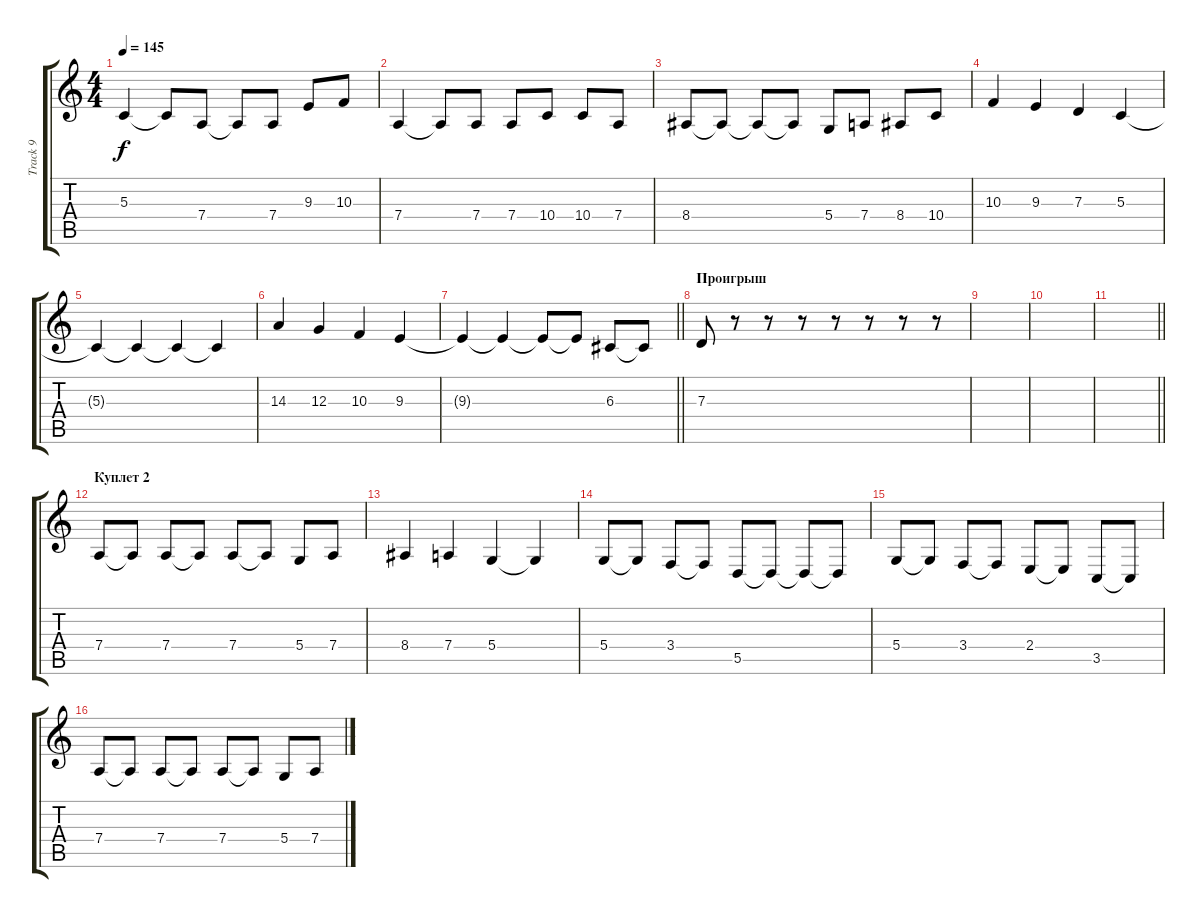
\track ("Track 9" "Track 9") {instrument bassoon}
\staff {score tabs}
\tuning (E4 B3 G3 D3 A2 E2) {hide}
\ts (4 4)
\tempo 145
\clef g2
\ks c
5.3{t}.4{dy f} 5.3{t}.8 7.4.8 7.4{t}.8 7.4.8 9.3.8 10.3.8 |
7.4.4 7.4{t}.8 7.4.8 7.4.8 10.4.8 10.4.8 7.4.8 |
8.4.8 8.4{t}.8 8.4{t}.8 8.4{t}.8 5.4.8 7.4.8 8.4.8 10.4.8 |
10.3.4 9.3.4 7.3.4 5.3.4 |
5.3{t}.4 5.3{t}.4 5.3{t}.4 5.3{t}.4 |
14.3.4 12.3.4 10.3.4 9.3.4 |
\barLineRight lightlight
9.3{t}.4 9.3{t}.4 9.3{t}.8 9.3{t}.8 6.3.8 6.3{t}.8 |
\section ("" "Проигрыш")
7.3.8 r.8 r.8 r.8 r.8 r.8 r.8 r.8 |
|
|
\barLineRight lightlight
|
\section ("" "Куплет 2")
7.4.8 7.4{t}.8 7.4.8 7.4{t}.8 7.4.8 7.4{t}.8 5.4.8 7.4.8 |
8.4.4 7.4.4 5.4.4 5.4{t}.4 |
5.4.8 5.4{t}.8 3.4.8 3.4{t}.8 5.5.8 5.5{t}.8 5.5{t}.8 5.5{t}.8 |
5.4.8 5.4{t}.8 3.4.8 3.4{t}.8 2.4.8 2.4{t}.8 3.5.8 3.5{t}.8 |
7.4.8 7.4{t}.8 7.4.8 7.4{t}.8 7.4.8 7.4{t}.8 5.4.8 7.4.8
